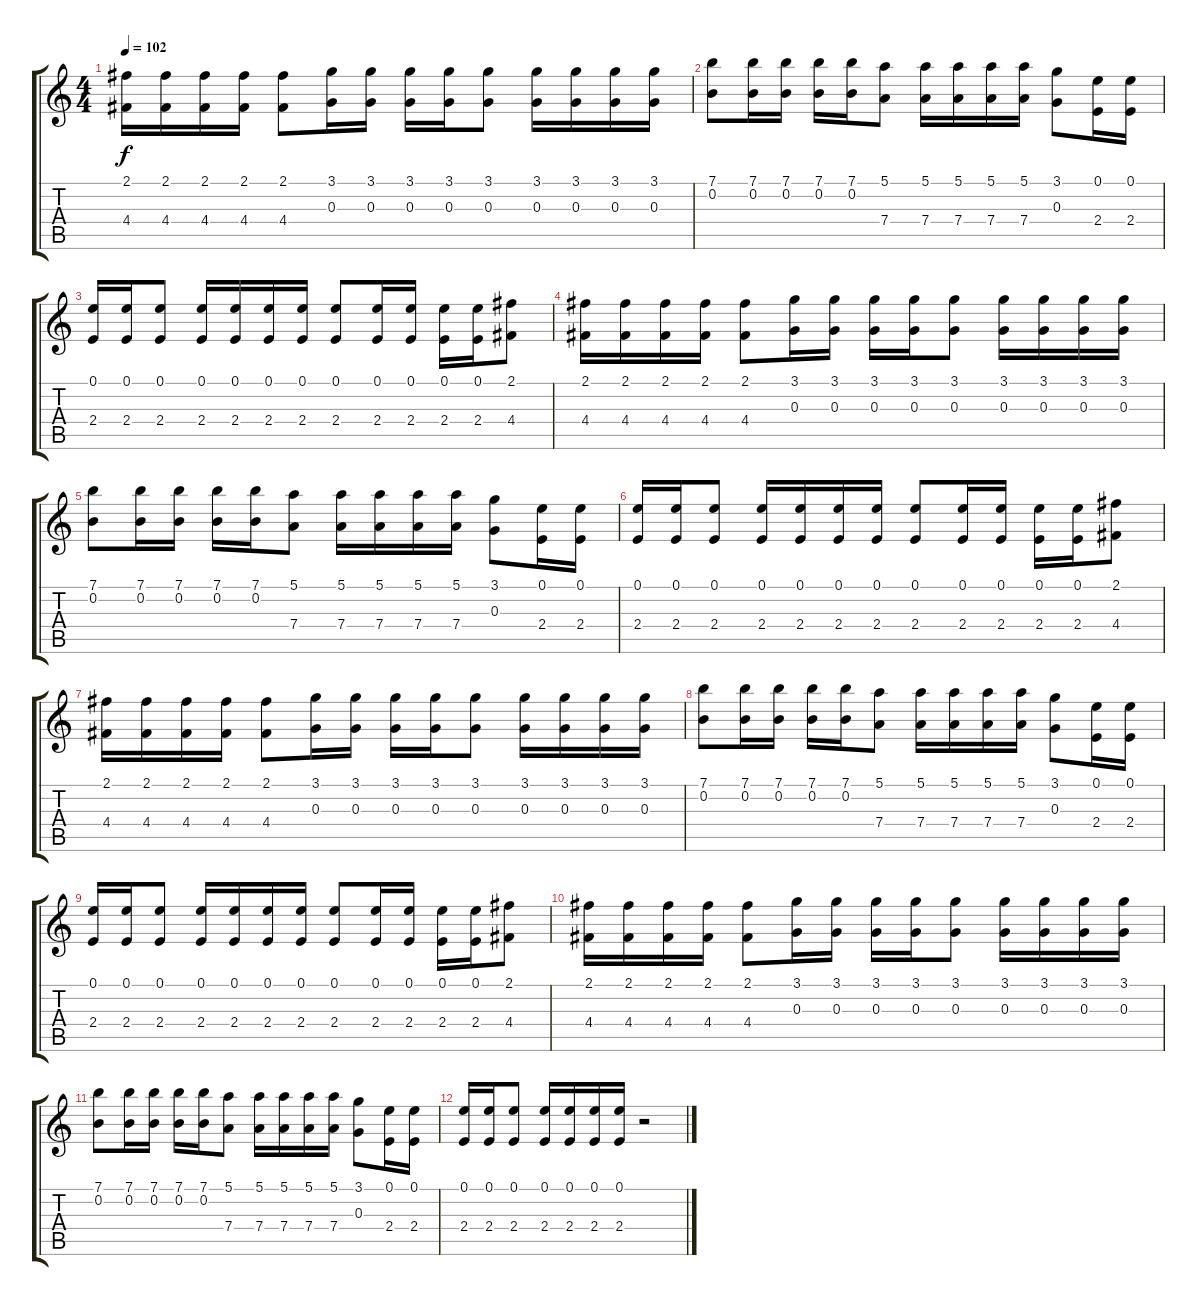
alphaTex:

\track "" {instrument distortionguitar}
\staff {score tabs}
\tuning (E4 B3 G3 D3 A2 E2) {hide}
\ts (4 4)
\tempo 102
\clef g2
\ks c
(2.1 4.4).16{dy f} (2.1 4.4).16 (2.1 4.4).16 (2.1 4.4).16 (2.1 4.4).8 (3.1 0.3).16 (3.1 0.3).16 (3.1 0.3).16 (3.1 0.3).16 (3.1 0.3).8 (3.1 0.3).16 (3.1 0.3).16 (3.1 0.3).16 (3.1 0.3).16 |
(7.1 0.2).8 (7.1 0.2).16 (7.1 0.2).16 (7.1 0.2).16 (7.1 0.2).16 (5.1 7.4).8 (5.1 7.4).16 (5.1 7.4).16 (5.1 7.4).16 (5.1 7.4).16 (3.1 0.3).8 (0.1 2.4).16 (0.1 2.4).16 |
(0.1 2.4).16 (0.1 2.4).16 (0.1 2.4).8 (0.1 2.4).16 (0.1 2.4).16 (0.1 2.4).16 (0.1 2.4).16 (0.1 2.4).8 (0.1 2.4).16 (0.1 2.4).16 (0.1 2.4).16 (0.1 2.4).16 (2.1 4.4).8 |
(2.1 4.4).16 (2.1 4.4).16 (2.1 4.4).16 (2.1 4.4).16 (2.1 4.4).8 (3.1 0.3).16 (3.1 0.3).16 (3.1 0.3).16 (3.1 0.3).16 (3.1 0.3).8 (3.1 0.3).16 (3.1 0.3).16 (3.1 0.3).16 (3.1 0.3).16 |
(7.1 0.2).8 (7.1 0.2).16 (7.1 0.2).16 (7.1 0.2).16 (7.1 0.2).16 (5.1 7.4).8 (5.1 7.4).16 (5.1 7.4).16 (5.1 7.4).16 (5.1 7.4).16 (3.1 0.3).8 (0.1 2.4).16 (0.1 2.4).16 |
(0.1 2.4).16 (0.1 2.4).16 (0.1 2.4).8 (0.1 2.4).16 (0.1 2.4).16 (0.1 2.4).16 (0.1 2.4).16 (0.1 2.4).8 (0.1 2.4).16 (0.1 2.4).16 (0.1 2.4).16 (0.1 2.4).16 (2.1 4.4).8 |
(2.1 4.4).16 (2.1 4.4).16 (2.1 4.4).16 (2.1 4.4).16 (2.1 4.4).8 (3.1 0.3).16 (3.1 0.3).16 (3.1 0.3).16 (3.1 0.3).16 (3.1 0.3).8 (3.1 0.3).16 (3.1 0.3).16 (3.1 0.3).16 (3.1 0.3).16 |
(7.1 0.2).8 (7.1 0.2).16 (7.1 0.2).16 (7.1 0.2).16 (7.1 0.2).16 (5.1 7.4).8 (5.1 7.4).16 (5.1 7.4).16 (5.1 7.4).16 (5.1 7.4).16 (3.1 0.3).8 (0.1 2.4).16 (0.1 2.4).16 |
(0.1 2.4).16 (0.1 2.4).16 (0.1 2.4).8 (0.1 2.4).16 (0.1 2.4).16 (0.1 2.4).16 (0.1 2.4).16 (0.1 2.4).8 (0.1 2.4).16 (0.1 2.4).16 (0.1 2.4).16 (0.1 2.4).16 (2.1 4.4).8 |
(2.1 4.4).16 (2.1 4.4).16 (2.1 4.4).16 (2.1 4.4).16 (2.1 4.4).8 (3.1 0.3).16 (3.1 0.3).16 (3.1 0.3).16 (3.1 0.3).16 (3.1 0.3).8 (3.1 0.3).16 (3.1 0.3).16 (3.1 0.3).16 (3.1 0.3).16 |
(7.1 0.2).8 (7.1 0.2).16 (7.1 0.2).16 (7.1 0.2).16 (7.1 0.2).16 (5.1 7.4).8 (5.1 7.4).16 (5.1 7.4).16 (5.1 7.4).16 (5.1 7.4).16 (3.1 0.3).8 (0.1 2.4).16 (0.1 2.4).16 |
(0.1 2.4).16 (0.1 2.4).16 (0.1 2.4).8 (0.1 2.4).16 (0.1 2.4).16 (0.1 2.4).16 (0.1 2.4).16 r.2
